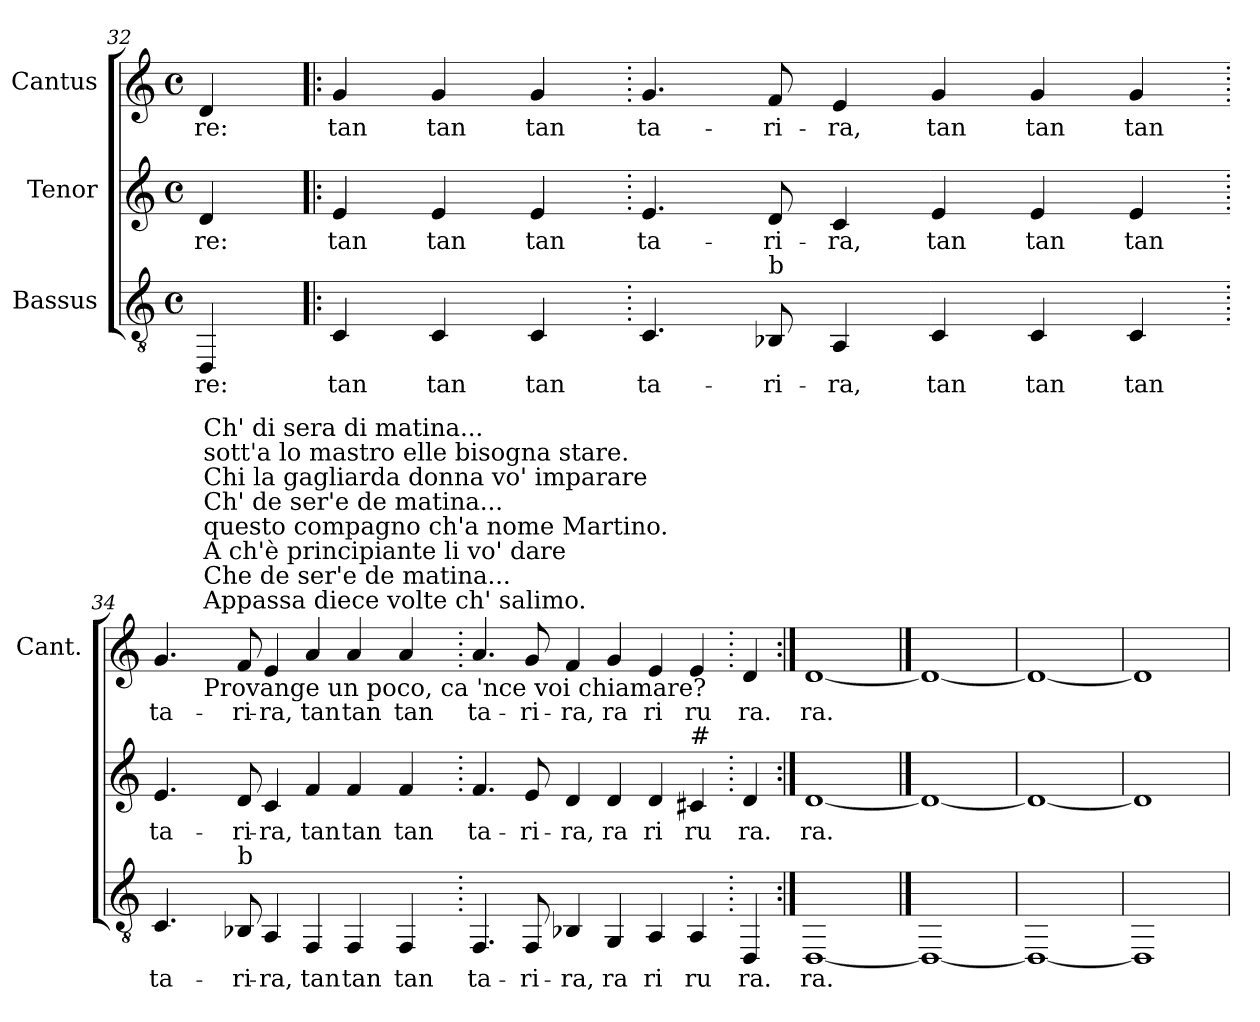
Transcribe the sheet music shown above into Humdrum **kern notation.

**kern	**text	**kern	**text	**kern	**text
*part3	*part3	*part2	*part2	*part1	*part1
*staff3	*staff3	*staff2	*staff2	*staff1	*staff1
*I"Bassus	*	*I"Tenor	*	*I"Cantus	*
*	*	*	*	*I'Cant.	*
*clefGv2	*	*clefG2	*	*clefG2	*
*k[]	*	*k[]	*	*k[]	*
*C:	*	*C:	*	*C:	*
*M4/4	*	*M4/4	*	*M4/4	*
*met(c)	*	*met(c)	*	*met(c)	*
=32	=32	=32	=32	=32	=32
!	!LO:LY:b:color=#000000	!	!	!	!
!	!	!	!LO:LY:b:color=#000000	!	!
!	!	!	!	!	!LO:LY:b:color=#000000
4DDi/	-re:	4di/	-re:	4di/	-re:
=33!|:	=33!|:	=33!|:	=33!|:	=33!|:	=33!|:
!	!LO:LY:b:color=#000000	!	!	!	!
!	!	!	!LO:LY:b:color=#000000	!	!
!	!	!	!	!	!LO:LY:b:color=#000000
4Ci/	tan	4ei/	tan	4gi/	tan
!	!LO:LY:b:color=#000000	!	!	!	!
!	!	!	!LO:LY:b:color=#000000	!	!
!	!	!	!	!	!LO:LY:b:color=#000000
4Ci/	tan	4ei/	tan	4gi/	tan
!	!LO:LY:b:color=#000000	!	!	!	!
!	!	!	!LO:LY:b:color=#000000	!	!
!	!	!	!	!	!LO:LY:b:color=#000000
4Ci/	tan	4ei/	tan	4gi/	tan
!!LO:LB:g=z
=33.	=33.	=33.	=33.	=33.	=33.
!	!LO:LY:b:color=#000000	!	!	!	!
!	!	!	!LO:LY:b:color=#000000	!	!
!	!	!	!	!	!LO:LY:b:color=#000000
4.Ci/	ta-	4.ei/	ta-	4.gi/	ta-
!	!LO:LY:b:color=#000000	!	!	!	!
!	!	!	!LO:LY:b:color=#000000	!	!
!LO:TX:a:t=b	!	!	!	!	!
!	!	!	!	!	!LO:LY:b:color=#000000
8BB-i/	-ri-	8di/	-ri-	8fi/	-ri-
!	!LO:LY:b:color=#000000	!	!	!	!
!	!	!	!LO:LY:b:color=#000000	!	!
!	!	!	!	!	!LO:LY:b:color=#000000
4AAi/	-ra,	4ci/	-ra,	4ei/	-ra,
!	!LO:LY:b:color=#000000	!	!	!	!
!	!	!	!LO:LY:b:color=#000000	!	!
!	!	!	!	!	!LO:LY:b:color=#000000
4Ci/	tan	4ei/	tan	4gi/	tan
!	!LO:LY:b:color=#000000	!	!	!	!
!	!	!	!LO:LY:b:color=#000000	!	!
!	!	!	!	!	!LO:LY:b:color=#000000
4Ci/	tan	4ei/	tan	4gi/	tan
!	!LO:LY:b:color=#000000	!	!	!	!
!	!	!	!LO:LY:b:color=#000000	!	!
!	!	!	!	!	!LO:LY:b:color=#000000
4Ci/	tan	4ei/	tan	4gi/	tan
=34.	=34.	=34.	=34.	=34.	=34.
!	!LO:LY:b:color=#000000	!	!	!	!
!	!	!	!LO:LY:b:color=#000000	!	!
!	!	!	!	!	!LO:LY:b:color=#000000
*	*	*	*	*^	*
4.Ci/	ta-	4.ei/	ta-	4.gi/	8ryy	ta-
.	.	.	.	.	16ryy	.
.	.	.	.	.	256ryy	.
.	.	.	.	.	1024ryy	.
!	!	!	!	!	!LO:TX:b:t=Provange un poco, ca 'nce voi chiamare?	!
!	!	!	!	!	!LO:TX:t=Appassa diece volte ch' salimo.	!
!	!	!	!	!	!LO:TX:t=Che de ser'e de matina...	!
!	!	!	!	!	!LO:TX:t=A ch'è principiante li vo' dare	!
!	!	!	!	!	!LO:TX:t=questo compagno ch'a nome Martino.	!
!	!	!	!	!	!LO:TX:t=Ch' de ser'e de matina...	!
!	!	!	!	!	!LO:TX:t=Chi la gagliarda donna vo' imparare	!
!	!	!	!	!	!LO:TX:t=sott'a lo mastro elle bisogna stare.	!
!	!	!	!	!	!LO:TX:t=Ch' di sera di matina...	!
.	.	.	.	.	1ryy	.
!	!LO:LY:b:color=#000000	!	!	!	!	!
!	!	!	!LO:LY:b:color=#000000	!	!	!
!LO:TX:a:t=b	!	!	!	!	!	!
!	!	!	!	!	!	!LO:LY:b:color=#000000
8BB-i/	-ri-	8di/	-ri-	8fi/	.	-ri-
!	!LO:LY:b:color=#000000	!	!	!	!	!
!	!	!	!LO:LY:b:color=#000000	!	!	!
!	!	!	!	!	!	!LO:LY:b:color=#000000
4AAi/	-ra,	4ci/	-ra,	4ei/	.	-ra,
!	!LO:LY:b:color=#000000	!	!	!	!	!
!	!	!	!LO:LY:b:color=#000000	!	!	!
!	!	!	!	!	!	!LO:LY:b:color=#000000
4FFi/	tan	4fi/	tan	4ai/	.	tan
!	!LO:LY:b:color=#000000	!	!	!	!	!
!	!	!	!LO:LY:b:color=#000000	!	!	!
!	!	!	!	!	!	!LO:LY:b:color=#000000
4FFi/	tan	4fi/	tan	4ai/	.	tan
.	.	.	.	.	4ryy	.
!	!LO:LY:b:color=#000000	!	!	!	!	!
!	!	!	!LO:LY:b:color=#000000	!	!	!
!	!	!	!	!	!	!LO:LY:b:color=#000000
4FFi/	tan	4fi/	tan	4ai/	.	tan
.	.	.	.	.	32ryy	.
.	.	.	.	.	64ryy	.
.	.	.	.	.	128ryy	.
.	.	.	.	.	512.ryy	.
*	*	*	*	*v	*v	*
=35.	=35.	=35.	=35.	=35.	=35.
*	*	*	*	*^	*
!	!LO:LY:b:color=#000000	!	!	!	!	!
*	*	*	*	*v	*v	*
*	*	*	*	*^	*
!	!	!	!LO:LY:b:color=#000000	!	!	!
*	*	*	*	*v	*v	*
*	*	*	*	*^	*
!	!	!	!	!	!	!LO:LY:b:color=#000000
*	*	*	*	*v	*v	*
4.FFi/	ta-	4.fi/	ta-	4.ai/	ta-
!	!LO:LY:b:color=#000000	!	!	!	!
!	!	!	!LO:LY:b:color=#000000	!	!
!	!	!	!	!	!LO:LY:b:color=#000000
8FFi/	-ri-	8ei/	-ri-	8gi/	-ri-
!	!LO:LY:b:color=#000000	!	!	!	!
!	!	!	!LO:LY:b:color=#000000	!	!
!	!	!	!	!	!LO:LY:b:color=#000000
4BB-Xi/	-ra,	4di/	-ra,	4fi/	-ra,
!	!LO:LY:b:color=#000000	!	!	!	!
!	!	!	!LO:LY:b:color=#000000	!	!
!	!	!	!	!	!LO:LY:b:color=#000000
4GGi/	ra	4di/	ra	4gi/	ra
!	!LO:LY:b:color=#000000	!	!	!	!
!	!	!	!LO:LY:b:color=#000000	!	!
!	!	!	!	!	!LO:LY:b:color=#000000
4AAi/	ri	4di/	ri	4ei/	ri
!	!LO:LY:b:color=#000000	!	!	!	!
!	!	!	!LO:LY:b:color=#000000	!	!
!	!	!LO:TX:a:t=#	!	!	!
!	!	!	!	!	!LO:LY:b:color=#000000
4AAi/	ru	4c#i/	ru	4ei/	ru
=36.	=36.	=36.	=36.	=36.	=36.
!	!LO:LY:b:color=#000000	!	!	!	!
!	!	!	!LO:LY:b:color=#000000	!	!
!	!	!	!	!	!LO:LY:b:color=#000000
4DDi/	ra.	4di/	ra.	4di/	ra.
=37:|!	=37:|!	=37:|!	=37:|!	=37:|!	=37:|!
!	!LO:LY:b:color=#000000	!	!	!	!
!	!	!	!LO:LY:b:color=#000000	!	!
!	!	!	!	!	!LO:LY:b:color=#000000
[1DDi	ra.	[1di	ra.	[1di	ra.
==38	==38	==38	==38	==38	==38
1DDi_	.	1di_	.	1di_	.
=39	=39	=39	=39	=39	=39
1DDi_	.	1di_	.	1di_	.
=40	=40	=40	=40	=40	=40
1DDi]	.	1di]	.	1di]	.
=	=	=	=	=	=
*-	*-	*-	*-	*-	*-
